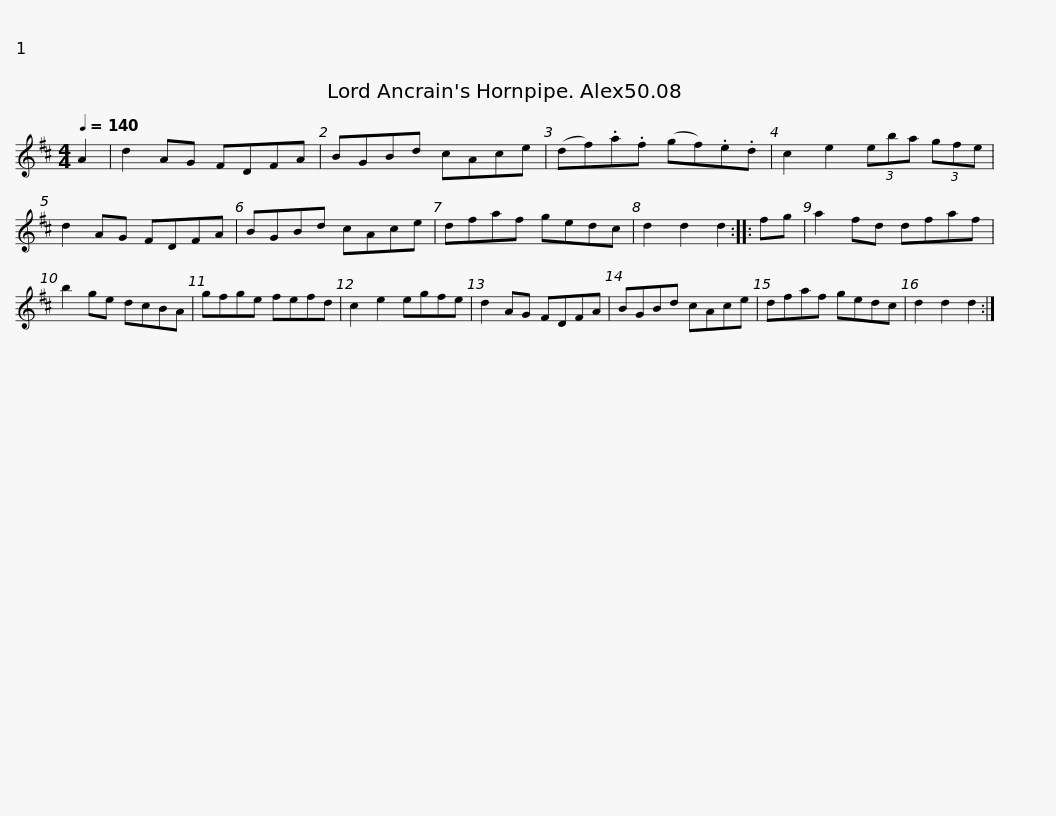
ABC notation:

X:1
L:1/8
Q:1/4=140
M:4/4
I:linebreak $
K:D
V:1 treble
V:1
 A2 | d2 AG FDFA | BGBd cAce | (df).a.f (gf).e.d | c2 e2 (3eba (3gfe | %5
 d2 AG FDFA |$ BGBd cAce | dfaf gedc | d2 d2 d2 :: fg | %10
 a2 fd dfaf | b2 ge dcBA | gfge fefd |$ c2 e2 egfe | d2 AG FDFA | %15
 BGBd cAce | dfaf gedc | d2 d2 d2 :| %18
